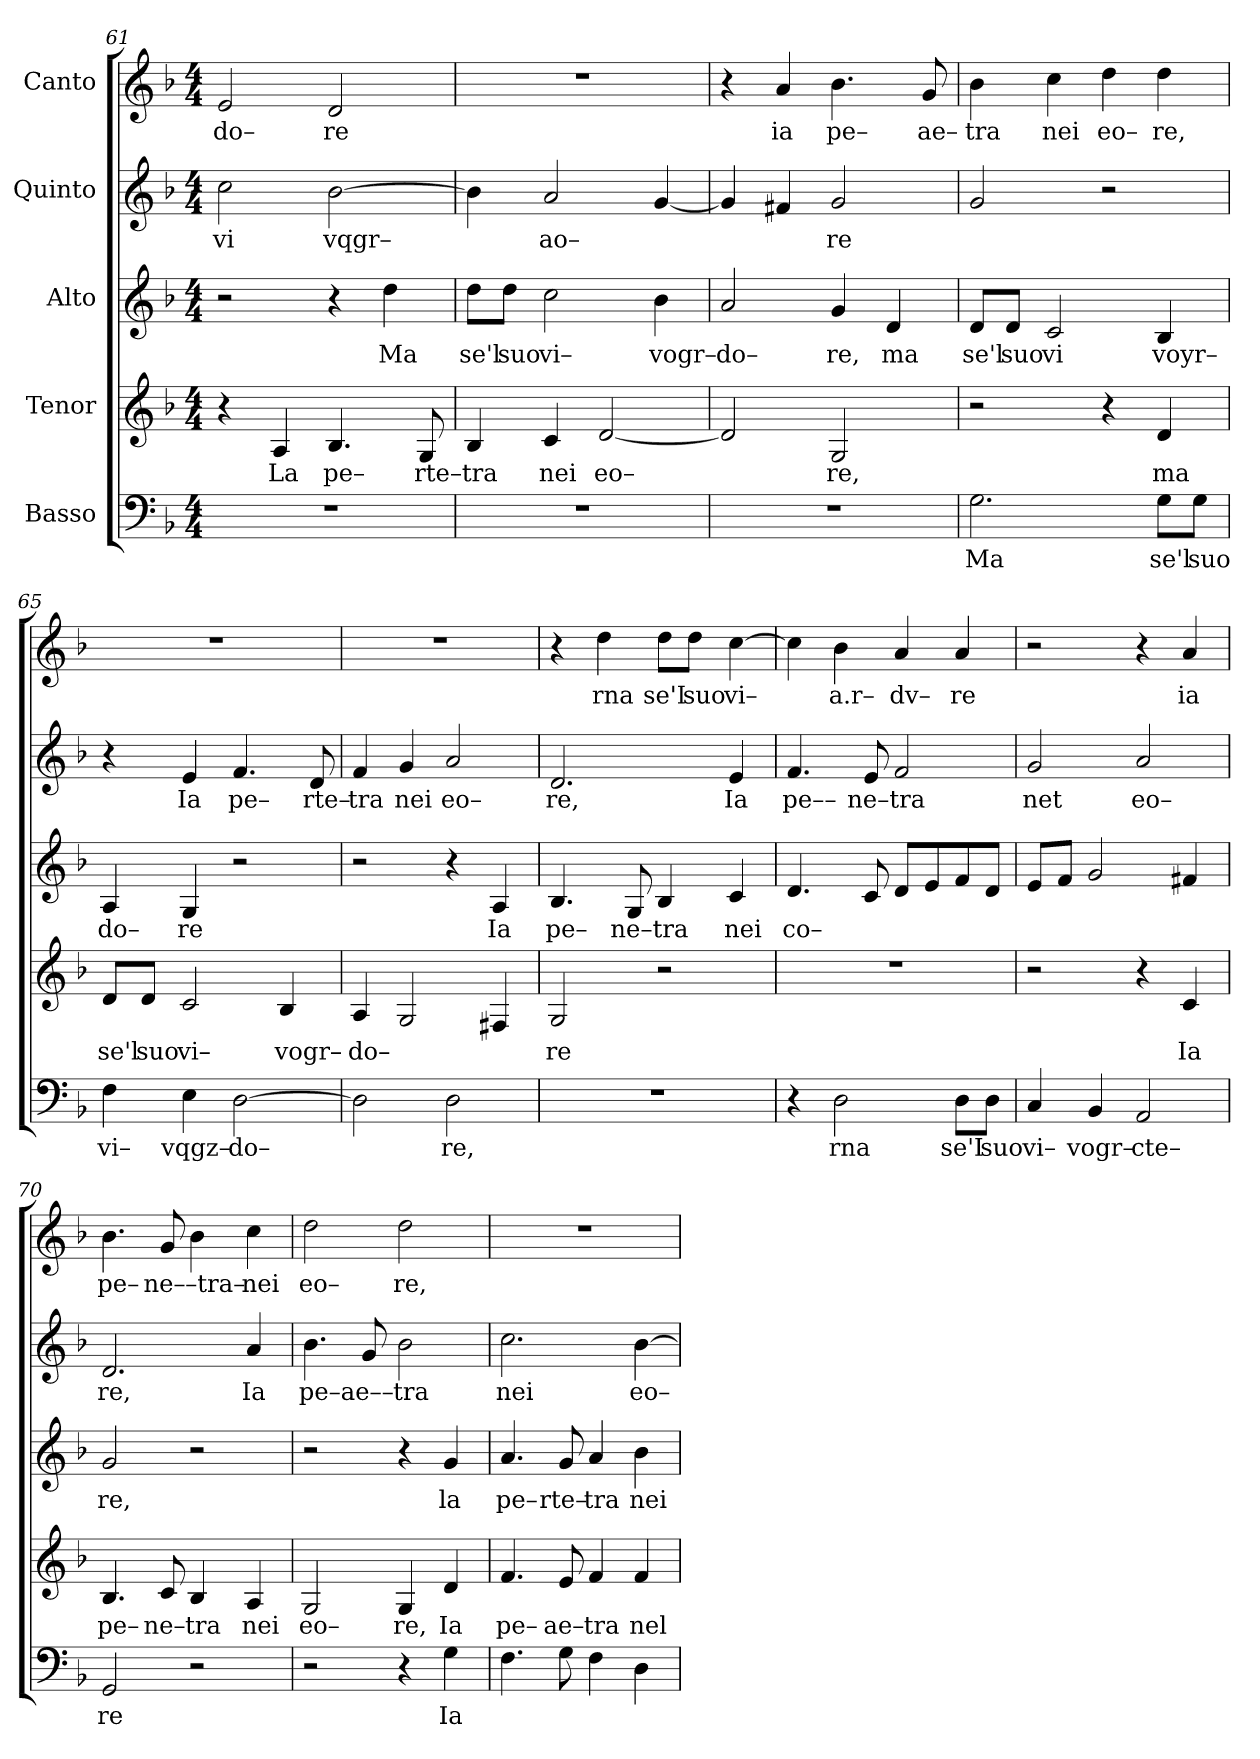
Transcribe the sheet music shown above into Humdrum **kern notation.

**kern	**text	**kern	**text	**kern	**text	**kern	**text	**kern	**text
*part5	*part5	*part4	*part4	*part3	*part3	*part2	*part2	*part1	*part1
*staff5	*staff5	*staff4	*staff4	*staff3	*staff3	*staff2	*staff2	*staff1	*staff1
*I"Basso	*	*I"Tenor	*	*I"Alto	*	*I"Quinto	*	*I"Canto	*
*clefF4	*	*clefG2	*	*clefG2	*	*clefG2	*	*clefG2	*
*k[b-]	*	*k[b-]	*	*k[b-]	*	*k[b-]	*	*k[b-]	*
*F:	*	*F:	*	*F:	*	*F:	*	*F:	*
*M4/4	*	*M4/4	*	*M4/4	*	*M4/4	*	*M4/4	*
=61	=61	=61	=61	=61	=61	=61	=61	=61	=61
!	!	!	!	!	!	!	!LO:LY:b	!	!LO:LY:b
1r	.	4r	.	2r	.	2cc\	vi	2e/	do–
!	!	!	!LO:LY:b	!	!	!	!	!	!
.	.	4A/	La	.	.	.	.	.	.
!	!	!	!LO:LY:b	!	!	!	!LO:LY:b	!	!LO:LY:b
.	.	4.B-/	pe–	4r	.	[2b-\	vqgr–	2d/	re
!	!	!	!	!	!LO:LY:b	!	!	!	!
.	.	.	.	4dd\	Ma	.	.	.	.
!	!	!	!LO:LY:b	!	!	!	!	!	!
.	.	8G/	rte–	.	.	.	.	.	.
=62	=62	=62	=62	=62	=62	=62	=62	=62	=62
!	!	!	!LO:LY:b	!	!LO:LY:b	!	!	!	!
1r	.	4B-/	tra	8dd\L	se'l	4b-\]	.	1r	.
!	!	!	!	!	!LO:LY:b	!	!	!	!
.	.	.	.	8dd\J	suo	.	.	.	.
!	!	!	!LO:LY:b	!	!LO:LY:b	!	!LO:LY:b	!	!
.	.	4c/	nei	2cc\	vi–	2a/	ao–	.	.
!	!	!	!LO:LY:b	!	!	!	!	!	!
.	.	[2d/	eo–	.	.	.	.	.	.
!	!	!	!	!	!LO:LY:b	!	!	!	!
.	.	.	.	4b-\	vogr–	[4g/	.	.	.
=63	=63	=63	=63	=63	=63	=63	=63	=63	=63
!	!	!	!	!	!LO:LY:b	!	!	!	!
1r	.	2d/]	.	2a/	do–	4g/]	.	4r	.
!	!	!	!	!	!	!	!	!	!LO:LY:b
.	.	.	.	.	.	4f#X/	.	4a/	ia
!	!	!	!LO:LY:b	!	!LO:LY:b	!	!LO:LY:b	!	!LO:LY:b
.	.	2G/	re,	4g/	re,	2g/	re	4.b-\	pe–
!	!	!	!	!	!LO:LY:b	!	!	!	!
.	.	.	.	4d/	ma	.	.	.	.
!	!	!	!	!	!	!	!	!	!LO:LY:b
.	.	.	.	.	.	.	.	8g/	ae–
=64	=64	=64	=64	=64	=64	=64	=64	=64	=64
!	!LO:LY:b	!	!	!	!LO:LY:b	!	!	!	!LO:LY:b
2.G\	Ma	2r	.	8d/L	se'l	2g/	.	4b-\	tra
!	!	!	!	!	!LO:LY:b	!	!	!	!
.	.	.	.	8d/J	suo	.	.	.	.
!	!	!	!	!	!LO:LY:b	!	!	!	!LO:LY:b
.	.	.	.	2c/	vi	.	.	4cc\	nei
!	!	!	!	!	!	!	!	!	!LO:LY:b
.	.	4r	.	.	.	2r	.	4dd\	eo–
!	!LO:LY:b	!	!LO:LY:b	!	!LO:LY:b	!	!	!	!LO:LY:b
8G\L	se'l	4d/	ma	4B-/	voyr–	.	.	4dd\	re,
!	!LO:LY:b	!	!	!	!	!	!	!	!
8G\J	suo	.	.	.	.	.	.	.	.
=65	=65	=65	=65	=65	=65	=65	=65	=65	=65
!	!LO:LY:b	!	!LO:LY:b	!	!LO:LY:b	!	!	!	!
4F\	vi–	8d/L	se'l	4A/	do–	4r	.	1r	.
!	!	!	!LO:LY:b	!	!	!	!	!	!
.	.	8d/J	suo	.	.	.	.	.	.
!	!LO:LY:b	!	!LO:LY:b	!	!LO:LY:b	!	!LO:LY:b	!	!
4E\	vqgz–	2c/	vi–	4G/	re	4e/	Ia	.	.
!	!LO:LY:b	!	!	!	!	!	!LO:LY:b	!	!
[2D\	do–	.	.	2r	.	4.f/	pe–	.	.
!	!	!	!LO:LY:b	!	!	!	!	!	!
.	.	4B-/	vogr–	.	.	.	.	.	.
!	!	!	!	!	!	!	!LO:LY:b	!	!
.	.	.	.	.	.	8d/	rte–	.	.
=66	=66	=66	=66	=66	=66	=66	=66	=66	=66
!	!	!	!LO:LY:b	!	!	!	!LO:LY:b	!	!
2D\]	.	4A/	do–	2r	.	4f/	tra	1r	.
!	!	!	!	!	!	!	!LO:LY:b	!	!
.	.	2G/	.	.	.	4g/	nei	.	.
!	!LO:LY:b	!	!	!	!	!	!LO:LY:b	!	!
2D\	re,	.	.	4r	.	2a/	eo–	.	.
!	!	!	!	!	!LO:LY:b	!	!	!	!
.	.	4F#X/	.	4A/	Ia	.	.	.	.
=67	=67	=67	=67	=67	=67	=67	=67	=67	=67
!	!	!	!LO:LY:b	!	!LO:LY:b	!	!LO:LY:b	!	!
1r	.	2G/	re	4.B-/	pe–	2.d/	re,	4r	.
!	!	!	!	!	!	!	!	!	!LO:LY:b
.	.	.	.	.	.	.	.	4dd\	rna
!	!	!	!	!	!LO:LY:b	!	!	!	!
.	.	.	.	8G/	ne–	.	.	.	.
!	!	!	!	!	!LO:LY:b	!	!	!	!LO:LY:b
.	.	2r	.	4B-/	tra	.	.	8dd\L	se'I
!	!	!	!	!	!	!	!	!	!LO:LY:b
.	.	.	.	.	.	.	.	8dd\J	suo
!	!	!	!	!	!LO:LY:b	!	!LO:LY:b	!	!LO:LY:b
.	.	.	.	4c/	nei	4e/	Ia	[4cc\	vi–
=68	=68	=68	=68	=68	=68	=68	=68	=68	=68
!	!	!	!	!	!LO:LY:b	!	!LO:LY:b	!	!
4r	.	1r	.	4.d/	co–	4.f/	pe––	4cc\]	.
!	!LO:LY:b	!	!	!	!	!	!	!	!LO:LY:b
2D\	rna	.	.	.	.	.	.	4b-\	a.r–
!	!	!	!	!	!	!	!LO:LY:b	!	!
.	.	.	.	8c/	.	8e/	ne–	.	.
!	!	!	!	!	!	!	!LO:LY:b	!	!LO:LY:b
.	.	.	.	8d/L	.	2f/	tra	4a/	dv–
.	.	.	.	8e/	.	.	.	.	.
!	!LO:LY:b	!	!	!	!	!	!	!	!LO:LY:b
8D\L	se'I	.	.	8f/	.	.	.	4a/	re
!	!LO:LY:b	!	!	!	!	!	!	!	!
8D\J	suo	.	.	8d/J	.	.	.	.	.
=69	=69	=69	=69	=69	=69	=69	=69	=69	=69
!	!LO:LY:b	!	!	!	!	!	!LO:LY:b	!	!
4C/	vi–	2r	.	8e/L	.	2g/	net	2r	.
.	.	.	.	8f/J	.	.	.	.	.
!	!LO:LY:b	!	!	!	!	!	!	!	!
4BB-/	vogr–	.	.	2g/	.	.	.	.	.
!	!LO:LY:b	!	!	!	!	!	!LO:LY:b	!	!
2AA/	cte–	4r	.	.	.	2a/	eo–	4r	.
!	!	!	!LO:LY:b	!	!	!	!	!	!LO:LY:b
.	.	4c/	Ia	4f#X/	.	.	.	4a/	ia
=70	=70	=70	=70	=70	=70	=70	=70	=70	=70
!	!LO:LY:b	!	!LO:LY:b	!	!LO:LY:b	!	!LO:LY:b	!	!LO:LY:b
2GG/	re	4.B-/	pe–	2g/	re,	2.d/	re,	4.b-\	pe–
!	!	!	!LO:LY:b	!	!	!	!	!	!LO:LY:b
.	.	8c/	ne–	.	.	.	.	8g/	ne–
!	!	!	!LO:LY:b	!	!	!	!	!	!LO:LY:b
2r	.	4B-/	tra	2r	.	.	.	4b-\	–tra–
!	!	!	!LO:LY:b	!	!	!	!LO:LY:b	!	!LO:LY:b
.	.	4A/	nei	.	.	4a/	Ia	4cc\	nei
=71	=71	=71	=71	=71	=71	=71	=71	=71	=71
!	!	!	!LO:LY:b	!	!	!	!LO:LY:b	!	!LO:LY:b
2r	.	2G/	eo–	2r	.	4.b-\	pe–	2dd\	eo–
!	!	!	!	!	!	!	!LO:LY:b	!	!
.	.	.	.	.	.	8g/	ae––	.	.
!	!	!	!LO:LY:b	!	!	!	!LO:LY:b	!	!LO:LY:b
4r	.	4G/	re,	4r	.	2b-\	tra	2dd\	re,
!	!LO:LY:b	!	!LO:LY:b	!	!LO:LY:b	!	!	!	!
4G\	Ia	4d/	Ia	4g/	la	.	.	.	.
=72	=72	=72	=72	=72	=72	=72	=72	=72	=72
!	!	!	!LO:LY:b	!	!LO:LY:b	!	!LO:LY:b	!	!
4.F\	.	4.f/	pe–	4.a/	pe–	2.cc\	nei	1r	.
!	!	!	!LO:LY:b	!	!LO:LY:b	!	!	!	!
8G\	.	8e/	ae–	8g/	rte–	.	.	.	.
!	!	!	!LO:LY:b	!	!LO:LY:b	!	!	!	!
4F\	.	4f/	tra	4a/	tra	.	.	.	.
!	!	!	!LO:LY:b	!	!LO:LY:b	!	!LO:LY:b	!	!
4D\	.	4f/	nel	4b-\	nei	[4b-\	eo–	.	.
=	=	=	=	=	=	=	=	=	=
*-	*-	*-	*-	*-	*-	*-	*-	*-	*-
